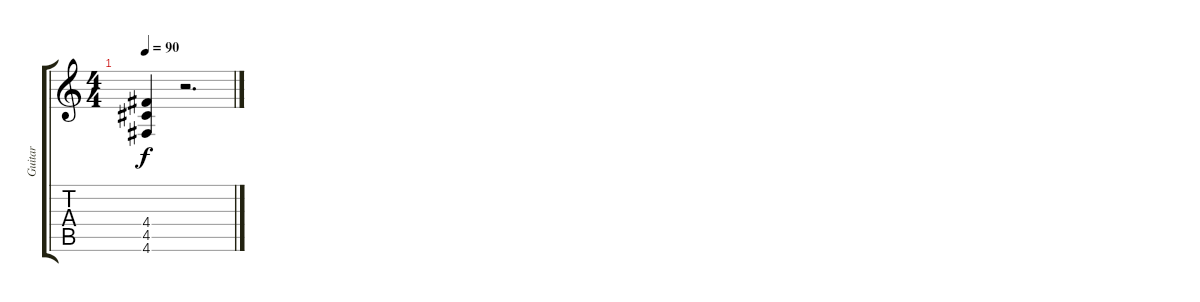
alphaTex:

\track ("Guitar" "Guitar") {instrument overdrivenguitar}
\staff {score tabs}
\tuning (E4 B3 G3 D3 A2 D2) {hide}
\ts (4 4)
\tempo 90
\clef g2
\ks c
(4.4 4.5 4.6).4{dy f} r.2{d}
